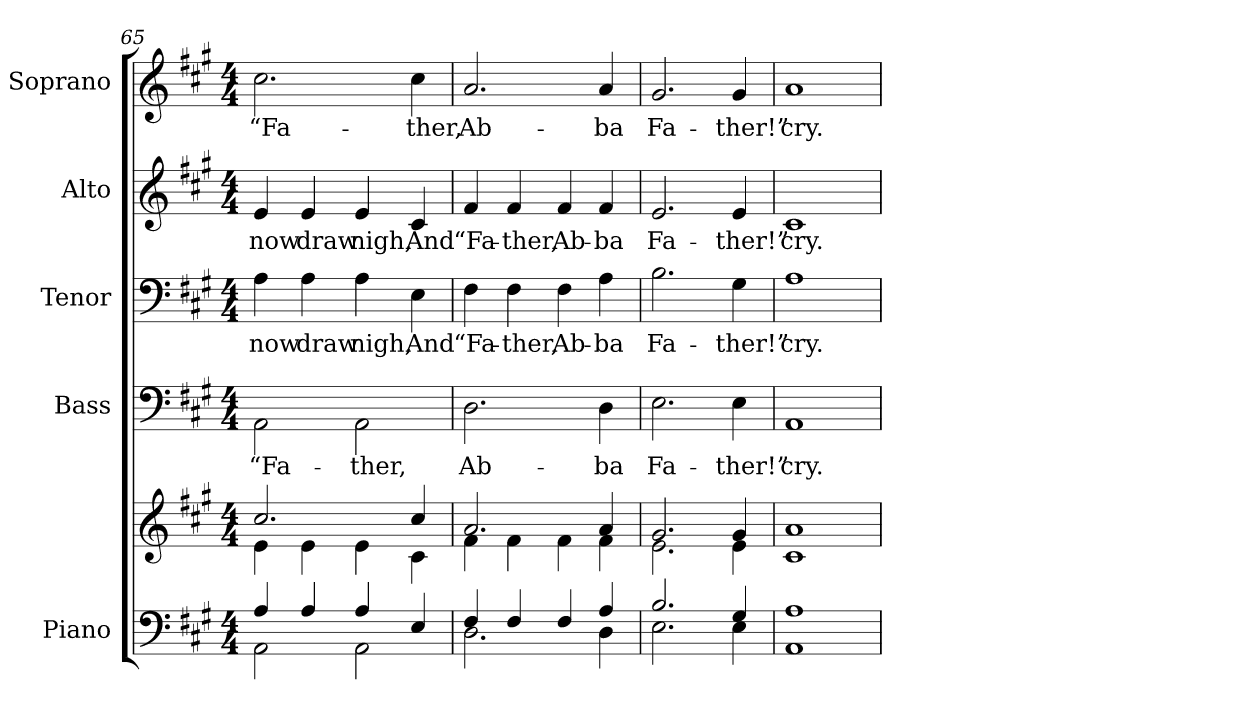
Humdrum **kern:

**kern	**kern	**kern	**text	**kern	**text	**kern	**text	**kern	**text
*part5	*part5	*part4	*part4	*part3	*part3	*part2	*part2	*part1	*part1
*staff6	*staff5	*staff4	*staff4	*staff3	*staff3	*staff2	*staff2	*staff1	*staff1
*I"Piano	*	*I"Bass	*	*I"Tenor	*	*I"Alto	*	*I"Soprano	*
*I'Pno.	*	*I'B.	*	*I'T.	*	*I'A.	*	*I'S.	*
!!LO:PB:g=z
*clefF4	*clefG2	*clefF4	*	*clefF4	*	*clefG2	*	*clefG2	*
*	*	*ITrd7c12	*	*	*	*	*	*	*
*k[f#c#g#]	*k[f#c#g#]	*k[f#c#g#]	*	*k[f#c#g#]	*	*k[f#c#g#]	*	*k[f#c#g#]	*
*A:	*A:	*A:	*	*A:	*	*A:	*	*A:	*
*M4/4	*M4/4	*M4/4	*	*M4/4	*	*M4/4	*	*M4/4	*
=65	=65	=65	=65	=65	=65	=65	=65	=65	=65
*^	*^	*	*	*	*	*	*	*	*
!	!	!	!	!	!LO:LY:b:color=#000000	!	!	!	!	!	!
!	!	!	!	!	!	!	!LO:LY:b:color=#000000	!	!	!	!
!	!	!	!	!	!	!	!	!	!LO:LY:b:color=#000000	!	!
!	!	!	!	!	!	!	!	!	!	!	!LO:LY:b:color=#000000
4Ai/	2AAi\	2.cc#i/	4ei\	2AAAi\	“Fa-	4Ai\	now	4ei/	now	2.cc#i\	“Fa-
!	!	!	!	!	!	!	!LO:LY:b:color=#000000	!	!	!	!
!	!	!	!	!	!	!	!	!	!LO:LY:b:color=#000000	!	!
4Ai/	.	.	4ei\	.	.	4Ai\	draw	4ei/	draw	.	.
!	!	!	!	!	!LO:LY:b:color=#000000	!	!	!	!	!	!
!	!	!	!	!	!	!	!LO:LY:b:color=#000000	!	!	!	!
!	!	!	!	!	!	!	!	!	!LO:LY:b:color=#000000	!	!
4Ai/	2AAi\	.	4ei\	2AAAi\	-ther,	4Ai\	nigh,	4ei/	nigh,	.	.
!	!	!	!	!	!	!	!LO:LY:b:color=#000000	!	!	!	!
!	!	!	!	!	!	!	!	!	!LO:LY:b:color=#000000	!	!
!	!	!	!	!	!	!	!	!	!	!	!LO:LY:b:color=#000000
4Ei/	.	4cc#i/	4c#i\	.	.	4Ei\	And	4c#i/	And	4cc#i\	-ther,
=66	=66	=66	=66	=66	=66	=66	=66	=66	=66	=66	=66
!	!	!	!	!	!LO:LY:b:color=#000000	!	!	!	!	!	!
!	!	!	!	!	!	!	!LO:LY:b:color=#000000	!	!	!	!
!	!	!	!	!	!	!	!	!	!LO:LY:b:color=#000000	!	!
!	!	!	!	!	!	!	!	!	!	!	!LO:LY:b:color=#000000
4F#i/	2.Di\	2.ai/	4f#i\	2.DDi\	Ab-	4F#i\	“Fa-	4f#i/	“Fa-	2.ai/	Ab-
!	!	!	!	!	!	!	!LO:LY:b:color=#000000	!	!	!	!
!	!	!	!	!	!	!	!	!	!LO:LY:b:color=#000000	!	!
4F#i/	.	.	4f#i\	.	.	4F#i\	-ther,	4f#i/	-ther,	.	.
!	!	!	!	!	!	!	!LO:LY:b:color=#000000	!	!	!	!
!	!	!	!	!	!	!	!	!	!LO:LY:b:color=#000000	!	!
4F#i/	.	.	4f#i\	.	.	4F#i\	Ab-	4f#i/	Ab-	.	.
!	!	!	!	!	!LO:LY:b:color=#000000	!	!	!	!	!	!
!	!	!	!	!	!	!	!LO:LY:b:color=#000000	!	!	!	!
!	!	!	!	!	!	!	!	!	!LO:LY:b:color=#000000	!	!
!	!	!	!	!	!	!	!	!	!	!	!LO:LY:b:color=#000000
4Ai/	4Di\	4ai/	4f#i\	4DDi\	-ba	4Ai\	-ba	4f#i/	-ba	4ai/	-ba
=67	=67	=67	=67	=67	=67	=67	=67	=67	=67	=67	=67
!	!	!	!	!	!LO:LY:b:color=#000000	!	!	!	!	!	!
!	!	!	!	!	!	!	!LO:LY:b:color=#000000	!	!	!	!
!	!	!	!	!	!	!	!	!	!LO:LY:b:color=#000000	!	!
!	!	!	!	!	!	!	!	!	!	!	!LO:LY:b:color=#000000
2.Bi/	2.Ei\	2.g#i/	2.ei\	2.EEi\	Fa-	2.Bi\	Fa-	2.ei/	Fa-	2.g#i/	Fa-
!	!	!	!	!	!LO:LY:b:color=#000000	!	!	!	!	!	!
!	!	!	!	!	!	!	!LO:LY:b:color=#000000	!	!	!	!
!	!	!	!	!	!	!	!	!	!LO:LY:b:color=#000000	!	!
!	!	!	!	!	!	!	!	!	!	!	!LO:LY:b:color=#000000
4G#i/	4Ei\	4g#i/	4ei\	4EEi\	-ther!”	4G#i\	-ther!”	4ei/	-ther!”	4g#i/	-ther!”
=68	=68	=68	=68	=68	=68	=68	=68	=68	=68	=68	=68
!	!	!	!	!	!LO:LY:b:color=#000000	!	!	!	!	!	!
!	!	!	!	!	!	!	!LO:LY:b:color=#000000	!	!	!	!
!	!	!	!	!	!	!	!	!	!LO:LY:b:color=#000000	!	!
!	!	!	!	!	!	!	!	!	!	!	!LO:LY:b:color=#000000
1Ai	1AAi	1ai	1c#i	1AAAi	cry.	1Ai	cry.	1c#i	cry.	1ai	cry.
*v	*v	*	*	*	*	*	*	*	*	*	*
*	*v	*v	*	*	*	*	*	*	*	*
=	=	=	=	=	=	=	=	=	=
*-	*-	*-	*-	*-	*-	*-	*-	*-	*-
